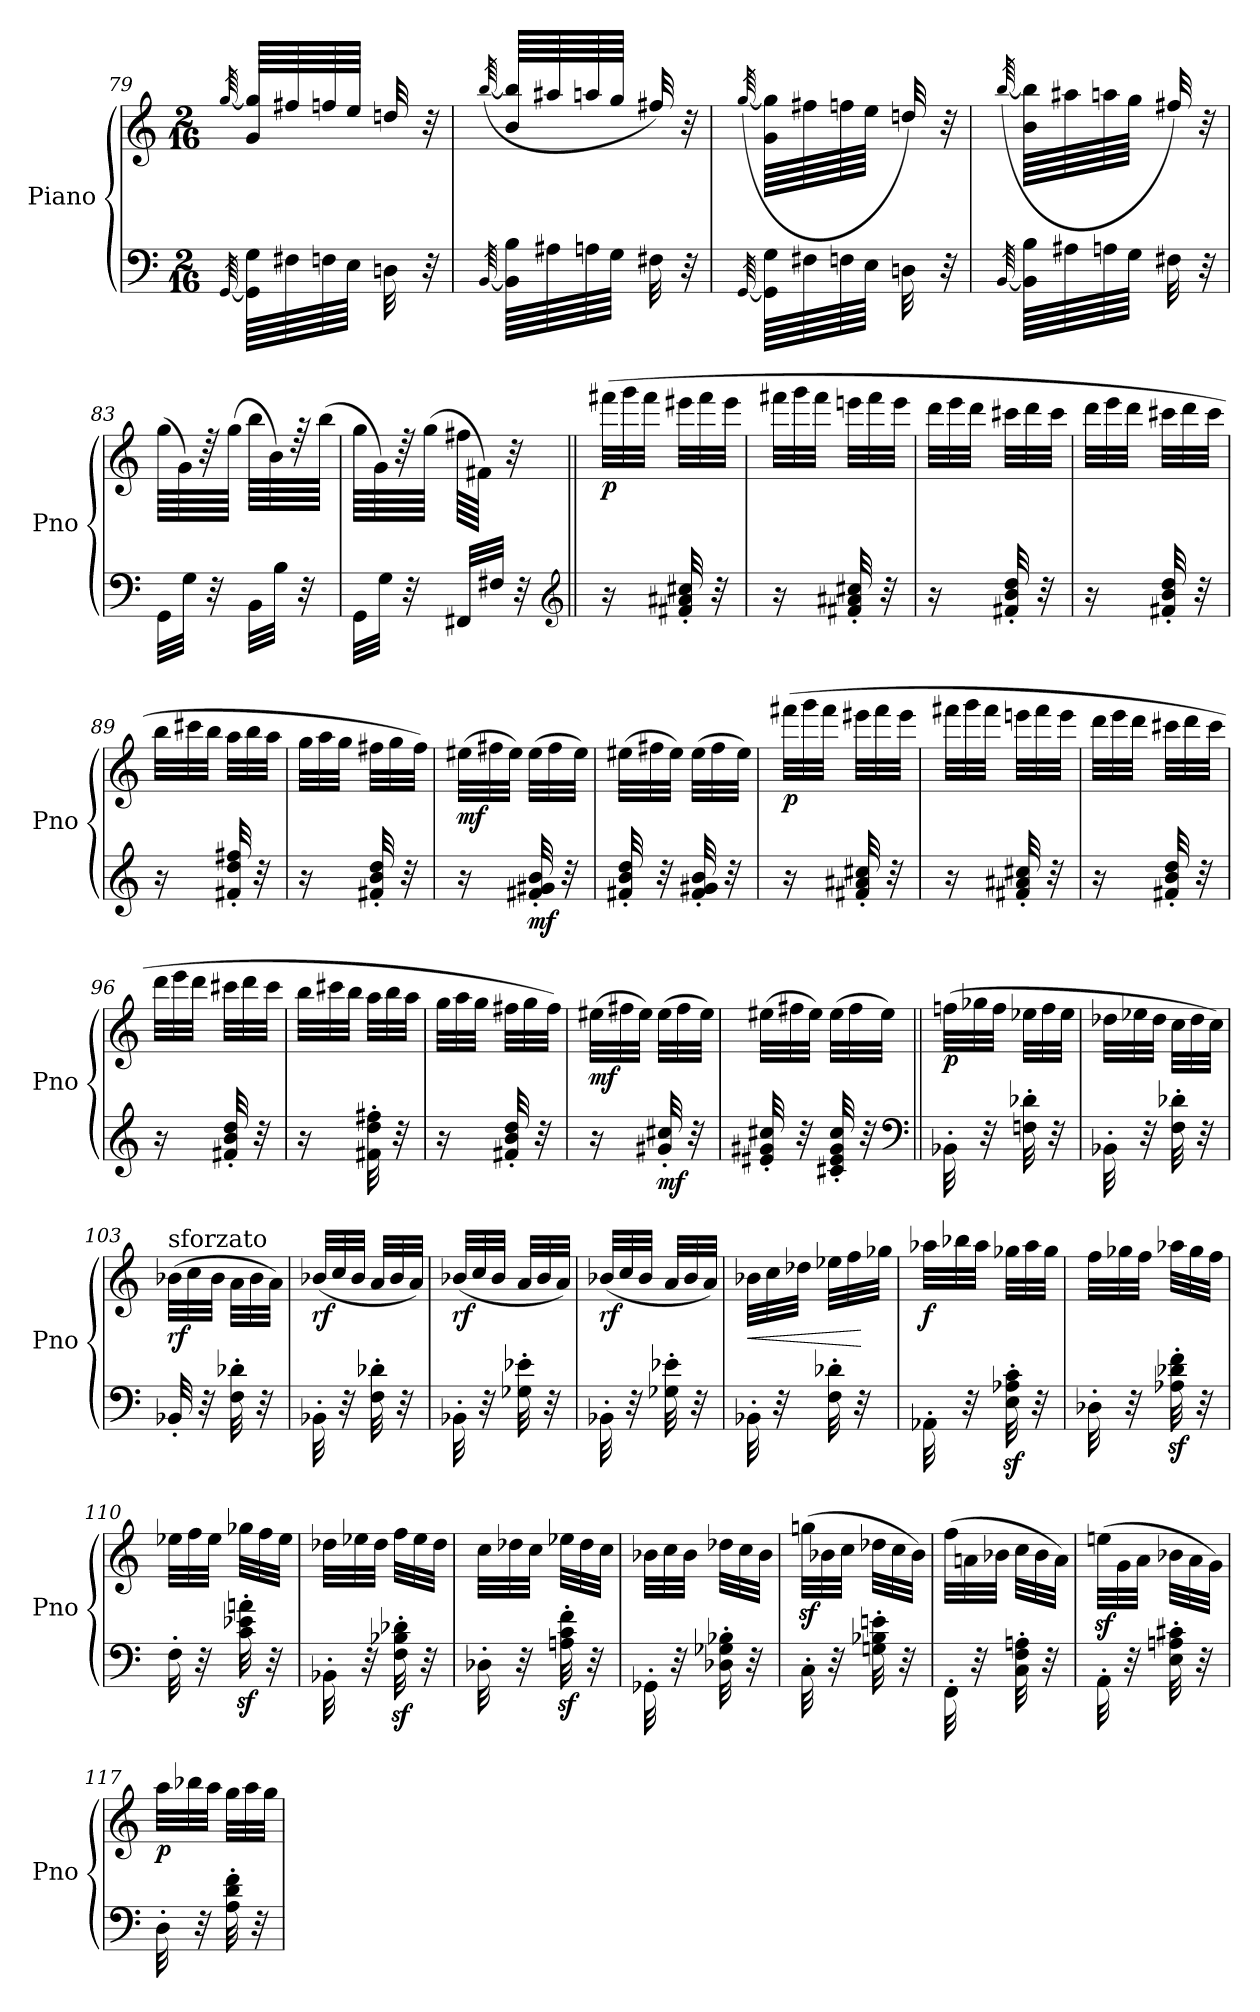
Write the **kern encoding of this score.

**kern	**kern	**dynam
*part1	*part1	*part1
*staff2	*staff1	*staff1/2
*I"Piano	*	*
*I'Pno	*	*
*clefF4	*clefG2	*
*k[]	*k[]	*
*C:	*C:	*
*M2/16	*M2/16	*
=79	=79	=79
[64qGG/	[64qgg/	.
64GG\] 64G\LLLL	64g/ 64gg/]LLLL	.
64F#X\	64ff#X/	.
64Fn\	64ffn/	.
64E\JJJJ	64ee/JJJJ	.
32Dn\	32ddn/	.
32r	32r	.
=80	=80	=80
[64qBB/	([64qbb/	.
64BB\] 64B\LLLL	64b/ 64bb/]LLLL	.
64A#X\	64aa#X/	.
64An\	64aan/	.
64G\JJJJ	64gg/JJJJ	.
32F#X\	32ff#X/)	.
32r	32r	.
!!LO:LB:g=z
=81	=81	=81
[64qGG/	([64qgg/	.
64GG\] 64G\LLLL	64g\ 64gg\]LLLL	.
64F#X\	64ff#X\	.
64Fn\	64ffn\	.
64E\JJJJ	64ee\JJJJ	.
32Dn\	32ddn/)	.
32r	32r	.
=82	=82	=82
[64qBB/	([64qbb/	.
64BB\] 64B\LLLL	64b\ 64bb\]LLLL	.
64A#X\	64aa#X\	.
64An\	64aan\	.
64G\JJJJ	64gg\JJJJ	.
32F#X\	32ff#X/)	.
32r	32r	.
=83	=83	=83
*Xtuplet	*	*
48GG\LLL	(64gg\LLLL	.
.	64g\)	.
48G\JJJ	.	.
.	64r	.
48r	.	.
.	(64gg\JJJJ	.
48BB\LLL	64bb\LLLL	.
.	64b\)	.
48B\JJJ	.	.
.	64r	.
48r	.	.
.	(64bb\JJJJ	.
=84	=84	=84
48GG\LLL	64gg\LLLL	.
.	64g\)	.
48G\JJJ	.	.
.	64r	.
48r	.	.
.	(64gg\JJJJ	.
48FF#X/LLL	64ff#X\LLLL	.
.	64f#X\JJJJ)	.
48F#X/JJJ	.	.
.	32r	.
48r	.	.
*clefG2	*	*
=85||	=85||	=85||
*	*Xtuplet	*
!	!	!LO:DY:b
16r	(48fff#X\LLL	p
.	48ggg\	.
.	48fff#\JJJ	.
32f#X/' 32a#X/' 32cc#X/'	48eee#X\LLL	.
.	48fff#\	.
32r	.	.
.	48eee#\JJJ	.
!!LO:PB:g=z
=86	=86	=86
16r	48fff#X\LLL	.
.	48ggg\	.
.	48fff#\JJJ	.
32f#X/' 32a#X/' 32cc#X/'	48eeen\LLL	.
.	48fff#\	.
32r	.	.
.	48eee\JJJ	.
=87	=87	=87
16r	48ddd\LLL	.
.	48eee\	.
.	48ddd\JJJ	.
32f#X/' 32b/' 32dd/'	48ccc#X\LLL	.
.	48ddd\	.
32r	.	.
.	48ccc#\JJJ	.
=88	=88	=88
16r	48ddd\LLL	.
.	48eee\	.
.	48ddd\JJJ	.
32f#X/' 32b/' 32dd/'	48ccc#X\LLL	.
.	48ddd\	.
32r	.	.
.	48ccc#\JJJ	.
=89	=89	=89
16r	48bb\LLL	.
.	48ccc#X\	.
.	48bb\JJJ	.
32f#X/' 32dd/' 32ff#X/'	48aa\LLL	.
.	48bb\	.
32r	.	.
.	48aa\JJJ	.
=90	=90	=90
16r	48gg\LLL	.
.	48aa\	.
.	48gg\JJJ	.
32f#X/' 32b/' 32dd/'	48ff#X\LLL	.
.	48gg\	.
32r	.	.
.	48ff#\JJJ)	.
=91	=91	=91
!	!	!LO:DY:b
16r	(48ee#X\LLL	mf
.	48ff#X\	.
.	48ee#\JJJ)	.
!	!	!LO:DY:b=2
32f#X/' 32g#X/' 32b/'	(48ee#\LLL	mf
.	48ff#\	.
32r	.	.
.	48ee#\JJJ)	.
!!LO:LB:g=z
=92	=92	=92
32f#X/' 32b/' 32dd/'	(48ee#X\LLL	.
.	48ff#X\	.
32r	.	.
.	48ee#\JJJ)	.
32f#/' 32g#X/' 32b/'	(48ee#\LLL	.
.	48ff#\	.
32r	.	.
.	48ee#\JJJ)	.
=93	=93	=93
!	!	!LO:DY:b
16r	(48fff#X\LLL	p
.	48ggg\	.
.	48fff#\JJJ	.
32f#X/' 32a#X/' 32cc#X/'	48eee#X\LLL	.
.	48fff#\	.
32r	.	.
.	48eee#\JJJ	.
=94	=94	=94
16r	48fff#X\LLL	.
.	48ggg\	.
.	48fff#\JJJ	.
32f#X/' 32a#X/' 32cc#X/'	48eeen\LLL	.
.	48fff#\	.
32r	.	.
.	48eee\JJJ	.
=95	=95	=95
16r	48ddd\LLL	.
.	48eee\	.
.	48ddd\JJJ	.
32f#X/' 32b/' 32dd/'	48ccc#X\LLL	.
.	48ddd\	.
32r	.	.
.	48ccc#\JJJ	.
=96	=96	=96
16r	48ddd\LLL	.
.	48eee\	.
.	48ddd\JJJ	.
32f#X/' 32b/' 32dd/'	48ccc#X\LLL	.
.	48ddd\	.
32r	.	.
.	48ccc#\JJJ	.
=97	=97	=97
16r	48bb\LLL	.
.	48ccc#X\	.
.	48bb\JJJ	.
32f#X\' 32dd\' 32ff#X\'	48aa\LLL	.
.	48bb\	.
32r	.	.
.	48aa\JJJ	.
!!LO:LB:g=z
=98	=98	=98
16r	48gg\LLL	.
.	48aa\	.
.	48gg\JJJ	.
32f#X/' 32b/' 32dd/'	48ff#X\LLL	.
.	48gg\	.
32r	.	.
.	48ff#\JJJ)	.
=99	=99	=99
!	!	!LO:DY:b
16r	(48ee#X\LLL	mf
.	48ff#X\	.
.	48ee#\JJJ)	.
!	!	!LO:DY:b=2
32g#X/' 32cc#X/'	(48ee#\LLL	mf
.	48ff#\	.
32r	.	.
.	48ee#\JJJ)	.
=100	=100	=100
32e#X/' 32g#X/' 32cc#X/'	(48ee#X\LLL	.
.	48ff#X\	.
32r	.	.
.	48ee#\JJJ)	.
32c#X/' 32e#/' 32g#/' 32cc#/'	(48ee#\LLL	.
.	48ff#\	.
32r	.	.
.	48ee#\JJJ)	.
*clefF4	*	*
=101||	=101||	=101||
!	!	!LO:DY:b
32BB-X'\	(48ffn\LLL	p
.	48gg-X\	.
32r	.	.
.	48ff\JJJ	.
32Fn\' 32d-X\'	48ee-X\LLL	.
.	48ff\	.
32r	.	.
.	48ee-\JJJ	.
=102	=102	=102
32BB-X'\	48dd-X\LLL	.
.	48ee-X\	.
32r	.	.
.	48dd-\JJJ	.
32F\' 32d-X\'	48cc\LLL	.
.	48dd-\	.
32r	.	.
.	48cc\JJJ)	.
=103	=103	=103
!	!LO:TX:a:t=sforzato	!
!	!	!LO:DY:b
32BB-X'/	(48b-X\LLL	rf
.	48cc\	.
32r	.	.
.	48b-\JJJ	.
32F\' 32d-X\'	48a\LLL	.
.	48b-\	.
32r	.	.
.	48a\JJJ)	.
!!LO:LB:g=z
=104	=104	=104
!	!	!LO:DY:b
32BB-X'\	(48b-X/LLL	rf
.	48cc/	.
32r	.	.
.	48b-/JJJ	.
32F\' 32d-X\'	48a/LLL	.
.	48b-/	.
32r	.	.
.	48a/JJJ)	.
=105	=105	=105
!	!	!LO:DY:b
32BB-X'\	(48b-X/LLL	rf
.	48cc/	.
32r	.	.
.	48b-/JJJ	.
32G-X\' 32e-X\'	48a/LLL	.
.	48b-/	.
32r	.	.
.	48a/JJJ)	.
=106	=106	=106
!	!	!LO:DY:b
32BB-X'\	(48b-X/LLL	rf
.	48cc/	.
32r	.	.
.	48b-/JJJ	.
32G-X\' 32e-X\'	48a/LLL	.
.	48b-/	.
32r	.	.
.	48a/JJJ)	.
=107	=107	=107
!	!	!LO:HP:b
32BB-X'\	48b-X\LLL	<
.	48cc\	.
32r	.	.
.	48dd-X\JJJ	.
32F\' 32d-X\'	48ee-X\LLL	.
.	48ff\	.
32r	.	.
.	48gg-X\JJJ	[
=108	=108	=108
!	!	!LO:DY:b
32AA-X'\	48aa-X\LLL	f
.	48bb-X\	.
32r	.	.
.	48aa-\JJJ	.
32E\z<' 32A-X\z<' 32c\z<'	48gg-X\LLL	.
.	48aa-\	.
32r	.	.
.	48gg-\JJJ	.
=109	=109	=109
32D-X'\	48ff\LLL	.
.	48gg-X\	.
32r	.	.
.	48ff\JJJ	.
32A-X\z<' 32d-X\z<' 32f\z<'	48aa-X\LLL	.
.	48gg-\	.
32r	.	.
.	48ff\JJJ	.
!!LO:LB:g=z
=110	=110	=110
32F'\	48ee-X\LLL	.
.	48ff\	.
32r	.	.
.	48ee-\JJJ	.
32c\z<' 32e-X\z<' 32an\z<'	48gg-X\LLL	.
.	48ff\	.
32r	.	.
.	48ee-\JJJ	.
=111	=111	=111
32BB-X'\	48dd-X\LLL	.
.	48ee-X\	.
32r	.	.
.	48dd-\JJJ	.
32F\z<' 32B-X\z<' 32d-X\z<'	48ff\LLL	.
.	48ee-\	.
32r	.	.
.	48dd-\JJJ	.
=112	=112	=112
32D-X'\	48cc\LLL	.
.	48dd-X\	.
32r	.	.
.	48cc\JJJ	.
32An\z<' 32c\z<' 32f\z<'	48ee-X\LLL	.
.	48dd-\	.
32r	.	.
.	48cc\JJJ	.
=113	=113	=113
32GG-X'\	48b-X\LLL	.
.	48cc\	.
32r	.	.
.	48b-\JJJ	.
32D-X\' 32G-X\' 32B-X\'	48dd-X\LLL	.
.	48cc\	.
32r	.	.
.	48b-\JJJ	.
=114	=114	=114
32C'\	(48ggnz>\LLL	.
.	48b-X\	.
32r	.	.
.	48cc\JJJ	.
32Gn\' 32B-X\' 32en\'	48dd-X\LLL	.
.	48cc\	.
32r	.	.
.	48b-\JJJ)	.
=115	=115	=115
32FF'\	(48ff\LLL	.
.	48an\	.
32r	.	.
.	48b-X\JJJ	.
32C\' 32F\' 32An\'	48cc\LLL	.
.	48b-\	.
32r	.	.
.	48a\JJJ)	.
!!LO:PB:g=z
=116	=116	=116
32AA'\	(48eenz<\LLL	.
.	48g\	.
32r	.	.
.	48a\JJJ	.
32E\' 32An\' 32c#X\'	48b-X\LLL	.
.	48a\	.
32r	.	.
.	48g\JJJ)	.
=117	=117	=117
!	!	!LO:DY:b
32D'\	48aa\LLL	p
.	48bb-X\	.
32r	.	.
.	48aa\JJJ	.
32A\' 32d\' 32f\'	48gg\LLL	.
.	48aa\	.
32r	.	.
.	48gg\JJJ	.
=	=	=
*-	*-	*-
